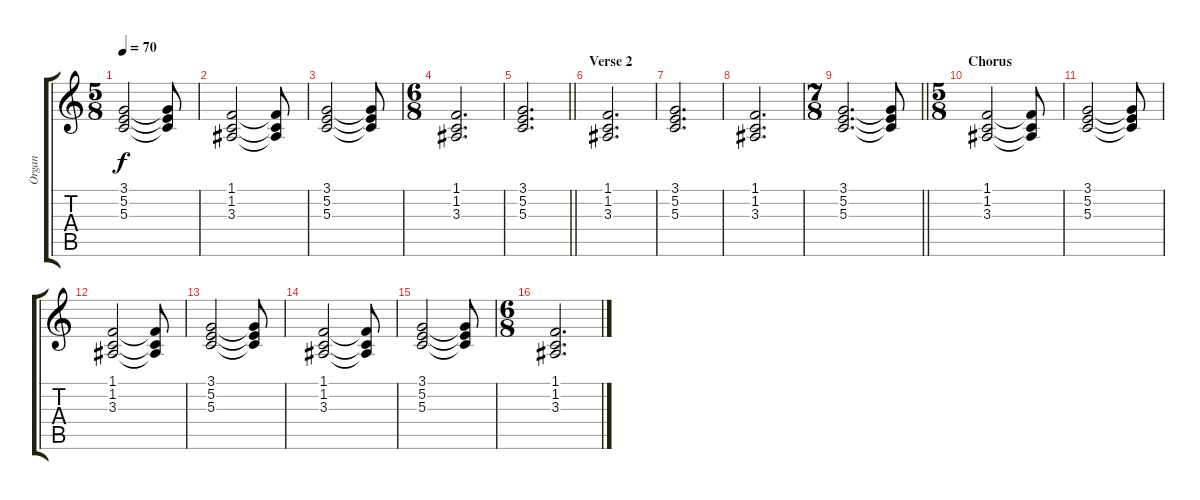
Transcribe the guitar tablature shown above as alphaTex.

\track ("Organ" "Organ") {instrument percussiveorgan}
\staff {score tabs}
\tuning (E4 B3 G3 D3 A2 E2) {hide}
\ts (5 8)
\tempo 70
\clef g2
\ks c
(3.1 5.2 5.3).2{dy f} (3.1{t} 5.2{t} 5.3{t}).8 |
(1.1 1.2 3.3).2 (1.1{t} 1.2{t} 3.3{t}).8 |
(3.1 5.2 5.3).2 (3.1{t} 5.2{t} 5.3{t}).8 |
\ts (6 8)
(1.1 1.2 3.3).2{d} |
\barLineRight lightlight
(3.1 5.2 5.3).2{d} |
\section ("" "Verse 2")
(1.1 1.2 3.3).2{d} |
(3.1 5.2 5.3).2{d} |
(1.1 1.2 3.3).2{d} |
\ts (7 8)
\barLineRight lightlight
(3.1 5.2 5.3).2{d} (3.1{t} 5.2{t} 5.3{t}).8 |
\ts (5 8)
\section ("" "Chorus")
(1.1 1.2 3.3).2 (1.1{t} 1.2{t} 3.3{t}).8 |
(3.1 5.2 5.3).2 (3.1{t} 5.2{t} 5.3{t}).8 |
(1.1 1.2 3.3).2 (1.1{t} 1.2{t} 3.3{t}).8 |
(3.1 5.2 5.3).2 (3.1{t} 5.2{t} 5.3{t}).8 |
(1.1 1.2 3.3).2 (1.1{t} 1.2{t} 3.3{t}).8 |
(3.1 5.2 5.3).2 (3.1{t} 5.2{t} 5.3{t}).8 |
\ts (6 8)
(1.1 1.2 3.3).2{d}
